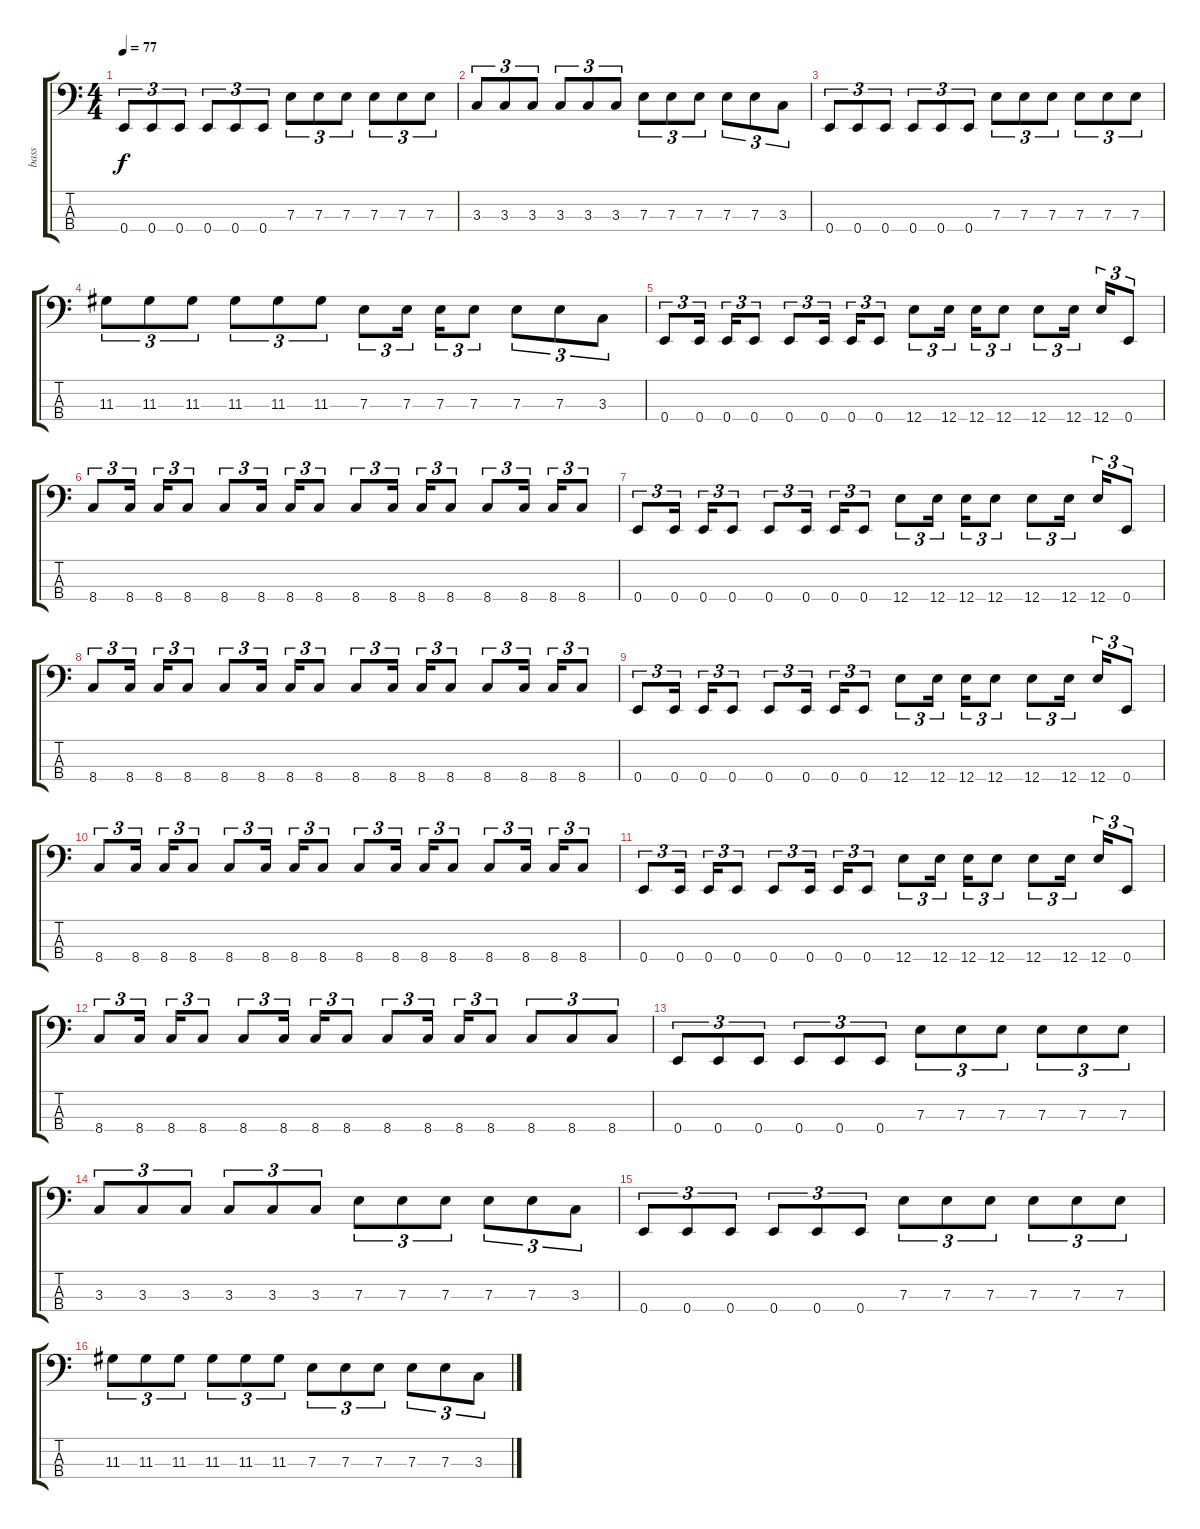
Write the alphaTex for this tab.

\track ("bass" "bass") {instrument electricbassfinger}
\staff {score tabs}
\tuning (G2 D2 A1 E1) {hide}
\ts (4 4)
\tempo 77
\clef f4
\ks c
0.4.8{tu (3 2) dy f} 0.4.8{tu (3 2)} 0.4.8{tu (3 2)} 0.4.8{tu (3 2)} 0.4.8{tu (3 2)} 0.4.8{tu (3 2)} 7.3.8{tu (3 2)} 7.3.8{tu (3 2)} 7.3.8{tu (3 2)} 7.3.8{tu (3 2)} 7.3.8{tu (3 2)} 7.3.8{tu (3 2)} |
3.3.8{tu (3 2)} 3.3.8{tu (3 2)} 3.3.8{tu (3 2)} 3.3.8{tu (3 2)} 3.3.8{tu (3 2)} 3.3.8{tu (3 2)} 7.3.8{tu (3 2)} 7.3.8{tu (3 2)} 7.3.8{tu (3 2)} 7.3.8{tu (3 2)} 7.3.8{tu (3 2)} 3.3.8{tu (3 2)} |
0.4.8{tu (3 2)} 0.4.8{tu (3 2)} 0.4.8{tu (3 2)} 0.4.8{tu (3 2)} 0.4.8{tu (3 2)} 0.4.8{tu (3 2)} 7.3.8{tu (3 2)} 7.3.8{tu (3 2)} 7.3.8{tu (3 2)} 7.3.8{tu (3 2)} 7.3.8{tu (3 2)} 7.3.8{tu (3 2)} |
11.3.8{tu (3 2)} 11.3.8{tu (3 2)} 11.3.8{tu (3 2)} 11.3.8{tu (3 2)} 11.3.8{tu (3 2)} 11.3.8{tu (3 2)} 7.3.8{tu (3 2)} 7.3.16{tu (3 2)} 7.3.16{tu (3 2)} 7.3.8{tu (3 2)} 7.3.8{tu (3 2)} 7.3.8{tu (3 2)} 3.3.8{tu (3 2)} |
0.4.8{tu (3 2)} 0.4.16{tu (3 2)} 0.4.16{tu (3 2)} 0.4.8{tu (3 2)} 0.4.8{tu (3 2)} 0.4.16{tu (3 2)} 0.4.16{tu (3 2)} 0.4.8{tu (3 2)} 12.4.8{tu (3 2)} 12.4.16{tu (3 2)} 12.4.16{tu (3 2)} 12.4.8{tu (3 2)} 12.4.8{tu (3 2)} 12.4.16{tu (3 2)} 12.4.16{tu (3 2)} 0.4.8{tu (3 2)} |
8.4.8{tu (3 2)} 8.4.16{tu (3 2)} 8.4.16{tu (3 2)} 8.4.8{tu (3 2)} 8.4.8{tu (3 2)} 8.4.16{tu (3 2)} 8.4.16{tu (3 2)} 8.4.8{tu (3 2)} 8.4.8{tu (3 2)} 8.4.16{tu (3 2)} 8.4.16{tu (3 2)} 8.4.8{tu (3 2)} 8.4.8{tu (3 2)} 8.4.16{tu (3 2)} 8.4.16{tu (3 2)} 8.4.8{tu (3 2)} |
0.4.8{tu (3 2)} 0.4.16{tu (3 2)} 0.4.16{tu (3 2)} 0.4.8{tu (3 2)} 0.4.8{tu (3 2)} 0.4.16{tu (3 2)} 0.4.16{tu (3 2)} 0.4.8{tu (3 2)} 12.4.8{tu (3 2)} 12.4.16{tu (3 2)} 12.4.16{tu (3 2)} 12.4.8{tu (3 2)} 12.4.8{tu (3 2)} 12.4.16{tu (3 2)} 12.4.16{tu (3 2)} 0.4.8{tu (3 2)} |
8.4.8{tu (3 2)} 8.4.16{tu (3 2)} 8.4.16{tu (3 2)} 8.4.8{tu (3 2)} 8.4.8{tu (3 2)} 8.4.16{tu (3 2)} 8.4.16{tu (3 2)} 8.4.8{tu (3 2)} 8.4.8{tu (3 2)} 8.4.16{tu (3 2)} 8.4.16{tu (3 2)} 8.4.8{tu (3 2)} 8.4.8{tu (3 2)} 8.4.16{tu (3 2)} 8.4.16{tu (3 2)} 8.4.8{tu (3 2)} |
0.4.8{tu (3 2)} 0.4.16{tu (3 2)} 0.4.16{tu (3 2)} 0.4.8{tu (3 2)} 0.4.8{tu (3 2)} 0.4.16{tu (3 2)} 0.4.16{tu (3 2)} 0.4.8{tu (3 2)} 12.4.8{tu (3 2)} 12.4.16{tu (3 2)} 12.4.16{tu (3 2)} 12.4.8{tu (3 2)} 12.4.8{tu (3 2)} 12.4.16{tu (3 2)} 12.4.16{tu (3 2)} 0.4.8{tu (3 2)} |
8.4.8{tu (3 2)} 8.4.16{tu (3 2)} 8.4.16{tu (3 2)} 8.4.8{tu (3 2)} 8.4.8{tu (3 2)} 8.4.16{tu (3 2)} 8.4.16{tu (3 2)} 8.4.8{tu (3 2)} 8.4.8{tu (3 2)} 8.4.16{tu (3 2)} 8.4.16{tu (3 2)} 8.4.8{tu (3 2)} 8.4.8{tu (3 2)} 8.4.16{tu (3 2)} 8.4.16{tu (3 2)} 8.4.8{tu (3 2)} |
0.4.8{tu (3 2)} 0.4.16{tu (3 2)} 0.4.16{tu (3 2)} 0.4.8{tu (3 2)} 0.4.8{tu (3 2)} 0.4.16{tu (3 2)} 0.4.16{tu (3 2)} 0.4.8{tu (3 2)} 12.4.8{tu (3 2)} 12.4.16{tu (3 2)} 12.4.16{tu (3 2)} 12.4.8{tu (3 2)} 12.4.8{tu (3 2)} 12.4.16{tu (3 2)} 12.4.16{tu (3 2)} 0.4.8{tu (3 2)} |
8.4.8{tu (3 2)} 8.4.16{tu (3 2)} 8.4.16{tu (3 2)} 8.4.8{tu (3 2)} 8.4.8{tu (3 2)} 8.4.16{tu (3 2)} 8.4.16{tu (3 2)} 8.4.8{tu (3 2)} 8.4.8{tu (3 2)} 8.4.16{tu (3 2)} 8.4.16{tu (3 2)} 8.4.8{tu (3 2)} 8.4.8{tu (3 2)} 8.4.8{tu (3 2)} 8.4.8{tu (3 2)} |
0.4.8{tu (3 2)} 0.4.8{tu (3 2)} 0.4.8{tu (3 2)} 0.4.8{tu (3 2)} 0.4.8{tu (3 2)} 0.4.8{tu (3 2)} 7.3.8{tu (3 2)} 7.3.8{tu (3 2)} 7.3.8{tu (3 2)} 7.3.8{tu (3 2)} 7.3.8{tu (3 2)} 7.3.8{tu (3 2)} |
3.3.8{tu (3 2)} 3.3.8{tu (3 2)} 3.3.8{tu (3 2)} 3.3.8{tu (3 2)} 3.3.8{tu (3 2)} 3.3.8{tu (3 2)} 7.3.8{tu (3 2)} 7.3.8{tu (3 2)} 7.3.8{tu (3 2)} 7.3.8{tu (3 2)} 7.3.8{tu (3 2)} 3.3.8{tu (3 2)} |
0.4.8{tu (3 2)} 0.4.8{tu (3 2)} 0.4.8{tu (3 2)} 0.4.8{tu (3 2)} 0.4.8{tu (3 2)} 0.4.8{tu (3 2)} 7.3.8{tu (3 2)} 7.3.8{tu (3 2)} 7.3.8{tu (3 2)} 7.3.8{tu (3 2)} 7.3.8{tu (3 2)} 7.3.8{tu (3 2)} |
11.3.8{tu (3 2)} 11.3.8{tu (3 2)} 11.3.8{tu (3 2)} 11.3.8{tu (3 2)} 11.3.8{tu (3 2)} 11.3.8{tu (3 2)} 7.3.8{tu (3 2)} 7.3.8{tu (3 2)} 7.3.8{tu (3 2)} 7.3.8{tu (3 2)} 7.3.8{tu (3 2)} 3.3.8{tu (3 2)}
